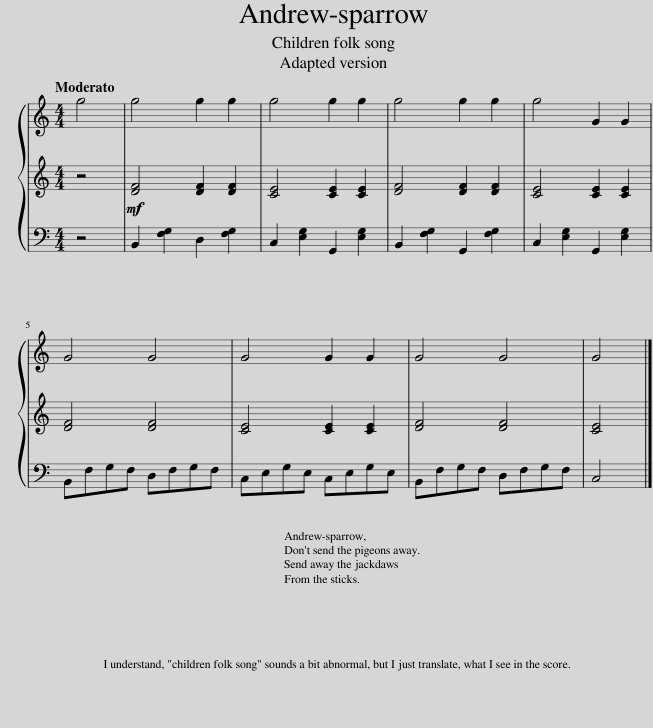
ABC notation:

X:1
%%score { 1 | 2 | 3 }
L:1/8
Q:1/4=114
M:4/4
I:linebreak $
K:C
V:1 treble
V:2 treble
V:3 bass
V:1
 g4 | g4 g2 g2 | g4 g2 g2 | g4 g2 g2 | g4 G2 G2 |$ %5
 G4 G4 | G4 G2 G2 | G4 G4 | G4 |] %9
V:2
 z4 |!mf! [DF]4 [DF]2 [DF]2 | [CE]4 [CE]2 [CE]2 | [DF]4 [DF]2 [DF]2 | [CE]4 [CE]2 [CE]2 |$ %5
 [DF]4 [DF]4 | [CE]4 [CE]2 [CE]2 | [DF]4 [DF]4 | [CE]4 |] %9
V:3
 z4 | B,,2 [F,G,]2 D,2 [F,G,]2 | C,2 [E,G,]2 G,,2 [E,G,]2 | B,,2 [F,G,]2 G,,2 [F,G,]2 | C,2 [E,G,]2 G,,2 [E,G,]2 |$ %5
 B,,F,G,F, D,F,G,F, | C,E,G,E, C,E,G,E, | B,,F,G,F, D,F,G,F, | C,4 |] %9
